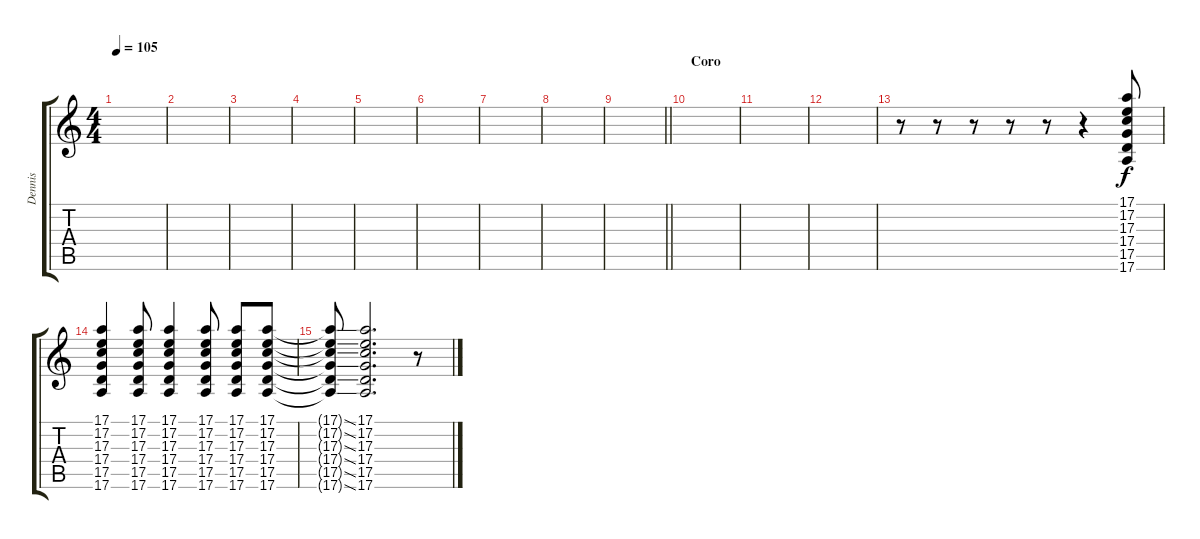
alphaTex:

\track ("Dennis" "Dennis") {instrument gunshot}
\staff {score tabs}
\tuning (E4 B3 G3 D3 A2 E2) {hide}
\ts (4 4)
\tempo 105
\clef g2
\ks c
|
|
|
|
|
|
|
|
\barLineRight lightlight
|
\section ("" "Coro")
|
|
|
r.8 r.8 r.8 r.8 r.8 r.4 (17.1 17.2 17.3 17.4 17.5 17.6).8 |
(17.1 17.2 17.3 17.4 17.5 17.6).4 (17.1 17.2 17.3 17.4 17.5 17.6).8 (17.1 17.2 17.3 17.4 17.5 17.6).4 (17.1 17.2 17.3 17.4 17.5 17.6).8 (17.1 17.2 17.3 17.4 17.5 17.6).8 (17.1 17.2 17.3 17.4 17.5 17.6).8 |
(17.1{ss t} 17.2{ss t} 17.3{ss t} 17.4{ss t} 17.5{ss t} 17.6{ss t}).8 (17.1 17.2 17.3 17.4 17.5 17.6).2{d} r.8
